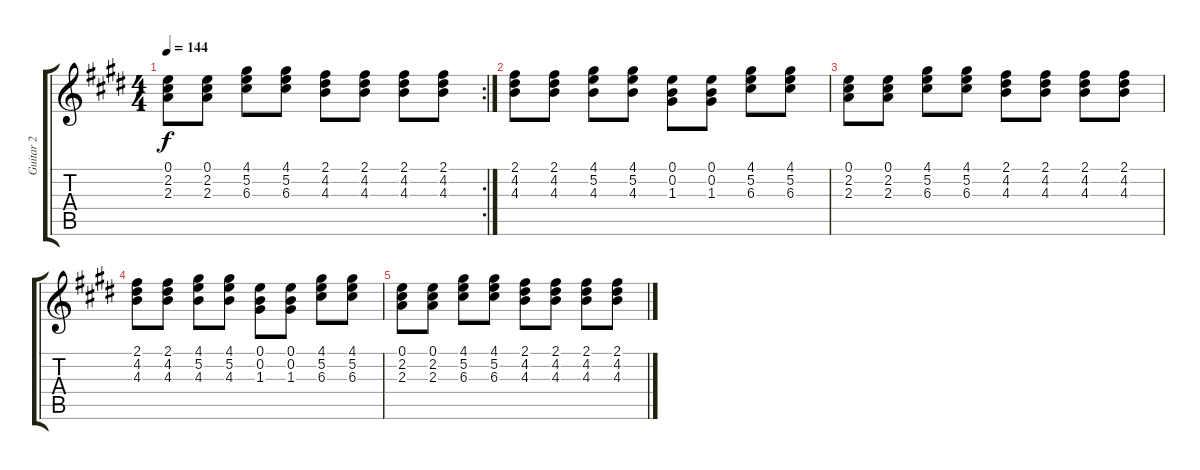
\track ("Guitar 2" "Guitar 2") {instrument acousticguitarnylon}
\staff {score tabs}
\tuning (E4 B3 G3 D3 A2 E2) {hide}
\rc 2
\ts (4 4)
\tempo 144
\clef g2
\ks e
(0.1 2.2 2.3).8{dy f} (0.1 2.2 2.3).8 (4.1 5.2 6.3).8 (4.1 5.2 6.3).8 (2.1 4.2 4.3).8 (2.1 4.2 4.3).8 (2.1 4.2 4.3).8 (2.1 4.2 4.3).8 |
(2.1 4.2 4.3).8 (2.1 4.2 4.3).8 (4.1 5.2 4.3).8 (4.1 5.2 4.3).8 (0.1 0.2 1.3).8 (0.1 0.2 1.3).8 (4.1 5.2 6.3).8 (4.1 5.2 6.3).8 |
(0.1 2.2 2.3).8 (0.1 2.2 2.3).8 (4.1 5.2 6.3).8 (4.1 5.2 6.3).8 (2.1 4.2 4.3).8 (2.1 4.2 4.3).8 (2.1 4.2 4.3).8 (2.1 4.2 4.3).8 |
(2.1 4.2 4.3).8 (2.1 4.2 4.3).8 (4.1 5.2 4.3).8 (4.1 5.2 4.3).8 (0.1 0.2 1.3).8 (0.1 0.2 1.3).8 (4.1 5.2 6.3).8 (4.1 5.2 6.3).8 |
(0.1 2.2 2.3).8 (0.1 2.2 2.3).8 (4.1 5.2 6.3).8 (4.1 5.2 6.3).8 (2.1 4.2 4.3).8 (2.1 4.2 4.3).8 (2.1 4.2 4.3).8 (2.1 4.2 4.3).8
